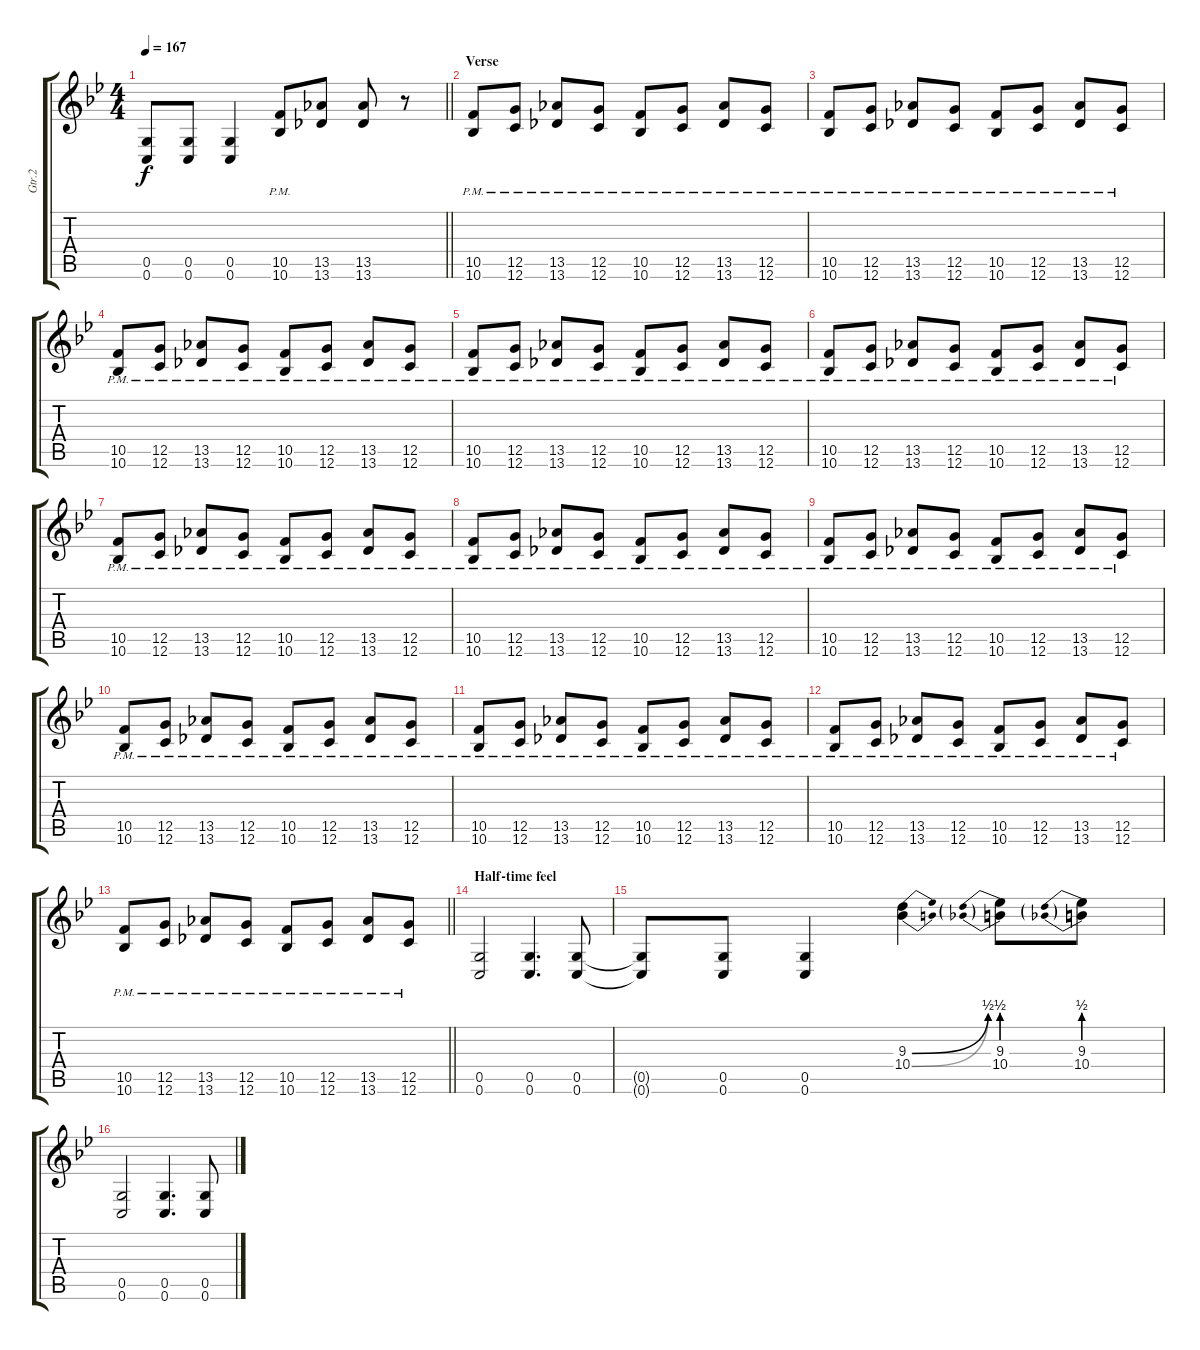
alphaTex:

\track ("Gtr.2" "Gtr.2") {instrument distortionguitar}
\staff {score tabs}
\tuning (D4 A3 F3 C3 G2 C2) {hide}
\ts (4 4)
\tempo 167
\clef g2
\barLineRight lightlight
\ks bb
(0.5{t} 0.6{t}).8{dy f} (0.5 0.6).8 (0.5 0.6).4 (10.5{pm} 10.6{pm}).8 (13.5 13.6).8 (13.5 13.6).8 r.8 |
\section ("" "Verse")
(10.5{pm} 10.6{pm}).8 (12.5{pm} 12.6{pm}).8 (13.5{pm} 13.6{pm}).8 (12.5{pm} 12.6{pm}).8 (10.5{pm} 10.6{pm}).8 (12.5{pm} 12.6{pm}).8 (13.5{pm} 13.6{pm}).8 (12.5{pm} 12.6{pm}).8 |
(10.5{pm} 10.6{pm}).8 (12.5{pm} 12.6{pm}).8 (13.5{pm} 13.6{pm}).8 (12.5{pm} 12.6{pm}).8 (10.5{pm} 10.6{pm}).8 (12.5{pm} 12.6{pm}).8 (13.5{pm} 13.6{pm}).8 (12.5{pm} 12.6{pm}).8 |
(10.5{pm} 10.6{pm}).8 (12.5{pm} 12.6{pm}).8 (13.5{pm} 13.6{pm}).8 (12.5{pm} 12.6{pm}).8 (10.5{pm} 10.6{pm}).8 (12.5{pm} 12.6{pm}).8 (13.5{pm} 13.6{pm}).8 (12.5{pm} 12.6{pm}).8 |
(10.5{pm} 10.6{pm}).8 (12.5{pm} 12.6{pm}).8 (13.5{pm} 13.6{pm}).8 (12.5{pm} 12.6{pm}).8 (10.5{pm} 10.6{pm}).8 (12.5{pm} 12.6{pm}).8 (13.5{pm} 13.6{pm}).8 (12.5{pm} 12.6{pm}).8 |
(10.5{pm} 10.6{pm}).8 (12.5{pm} 12.6{pm}).8 (13.5{pm} 13.6{pm}).8 (12.5{pm} 12.6{pm}).8 (10.5{pm} 10.6{pm}).8 (12.5{pm} 12.6{pm}).8 (13.5{pm} 13.6{pm}).8 (12.5{pm} 12.6{pm}).8 |
(10.5{pm} 10.6{pm}).8 (12.5{pm} 12.6{pm}).8 (13.5{pm} 13.6{pm}).8 (12.5{pm} 12.6{pm}).8 (10.5{pm} 10.6{pm}).8 (12.5{pm} 12.6{pm}).8 (13.5{pm} 13.6{pm}).8 (12.5{pm} 12.6{pm}).8 |
(10.5{pm} 10.6{pm}).8 (12.5{pm} 12.6{pm}).8 (13.5{pm} 13.6{pm}).8 (12.5{pm} 12.6{pm}).8 (10.5{pm} 10.6{pm}).8 (12.5{pm} 12.6{pm}).8 (13.5{pm} 13.6{pm}).8 (12.5{pm} 12.6{pm}).8 |
(10.5{pm} 10.6{pm}).8 (12.5{pm} 12.6{pm}).8 (13.5{pm} 13.6{pm}).8 (12.5{pm} 12.6{pm}).8 (10.5{pm} 10.6{pm}).8 (12.5{pm} 12.6{pm}).8 (13.5{pm} 13.6{pm}).8 (12.5{pm} 12.6{pm}).8 |
(10.5{pm} 10.6{pm}).8 (12.5{pm} 12.6{pm}).8 (13.5{pm} 13.6{pm}).8 (12.5{pm} 12.6{pm}).8 (10.5{pm} 10.6{pm}).8 (12.5{pm} 12.6{pm}).8 (13.5{pm} 13.6{pm}).8 (12.5{pm} 12.6{pm}).8 |
(10.5{pm} 10.6{pm}).8 (12.5{pm} 12.6{pm}).8 (13.5{pm} 13.6{pm}).8 (12.5{pm} 12.6{pm}).8 (10.5{pm} 10.6{pm}).8 (12.5{pm} 12.6{pm}).8 (13.5{pm} 13.6{pm}).8 (12.5{pm} 12.6{pm}).8 |
(10.5{pm} 10.6{pm}).8 (12.5{pm} 12.6{pm}).8 (13.5{pm} 13.6{pm}).8 (12.5{pm} 12.6{pm}).8 (10.5{pm} 10.6{pm}).8 (12.5{pm} 12.6{pm}).8 (13.5{pm} 13.6{pm}).8 (12.5{pm} 12.6{pm}).8 |
\barLineRight lightlight
(10.5{pm} 10.6{pm}).8 (12.5{pm} 12.6{pm}).8 (13.5{pm} 13.6{pm}).8 (12.5{pm} 12.6{pm}).8 (10.5{pm} 10.6{pm}).8 (12.5{pm} 12.6{pm}).8 (13.5{pm} 13.6{pm}).8 (12.5{pm} 12.6{pm}).8 |
\section ("" "Half-time feel")
(0.5 0.6).2 (0.5 0.6).4{d} (0.5 0.6).8 |
(0.5{t} 0.6{t}).8 (0.5 0.6).8 (0.5 0.6).4 (9.3{be (bend 0 0 60 2)} 10.4{be (bend 0 0 60 2)}).4 (9.3{be (prebend 0 2 60 2)} 10.4{be (prebend 0 2 60 2)}).8 (9.3{be (prebend 0 2 60 2)} 10.4{be (prebend 0 2 60 2)}).8 |
(0.5 0.6).2 (0.5 0.6).4{d} (0.5 0.6).8
